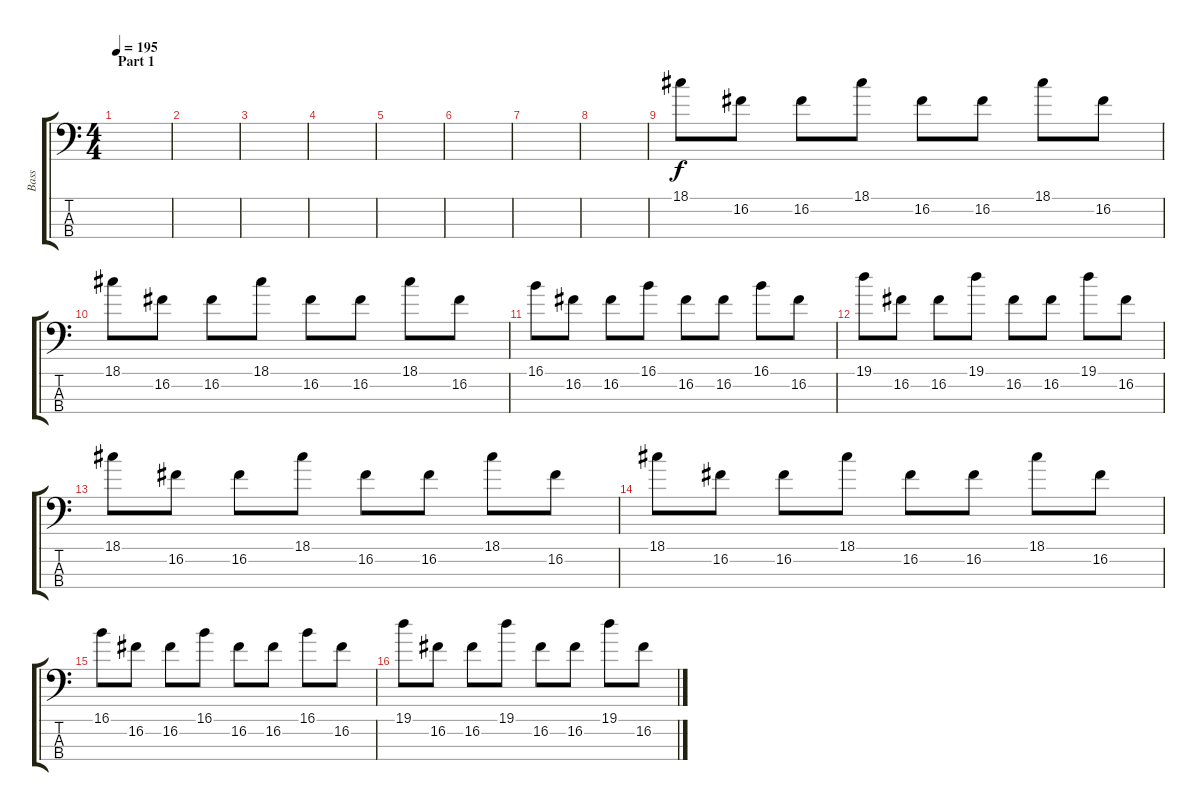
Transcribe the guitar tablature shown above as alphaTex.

\track ("Bass" "Bass") {instrument slapbass2}
\staff {score tabs}
\tuning (G2 D2 A1 E1) {hide}
\ts (4 4)
\section ("" "Part 1")
\tempo 195
\clef f4
\ks c
|
|
|
|
|
|
|
|
18.1.8 16.2.8 16.2.8 18.1.8 16.2.8 16.2.8 18.1.8 16.2.8 |
18.1.8 16.2.8 16.2.8 18.1.8 16.2.8 16.2.8 18.1.8 16.2.8 |
16.1.8 16.2.8 16.2.8 16.1.8 16.2.8 16.2.8 16.1.8 16.2.8 |
19.1.8 16.2.8 16.2.8 19.1.8 16.2.8 16.2.8 19.1.8 16.2.8 |
18.1.8 16.2.8 16.2.8 18.1.8 16.2.8 16.2.8 18.1.8 16.2.8 |
18.1.8 16.2.8 16.2.8 18.1.8 16.2.8 16.2.8 18.1.8 16.2.8 |
16.1.8 16.2.8 16.2.8 16.1.8 16.2.8 16.2.8 16.1.8 16.2.8 |
19.1.8 16.2.8 16.2.8 19.1.8 16.2.8 16.2.8 19.1.8 16.2.8
